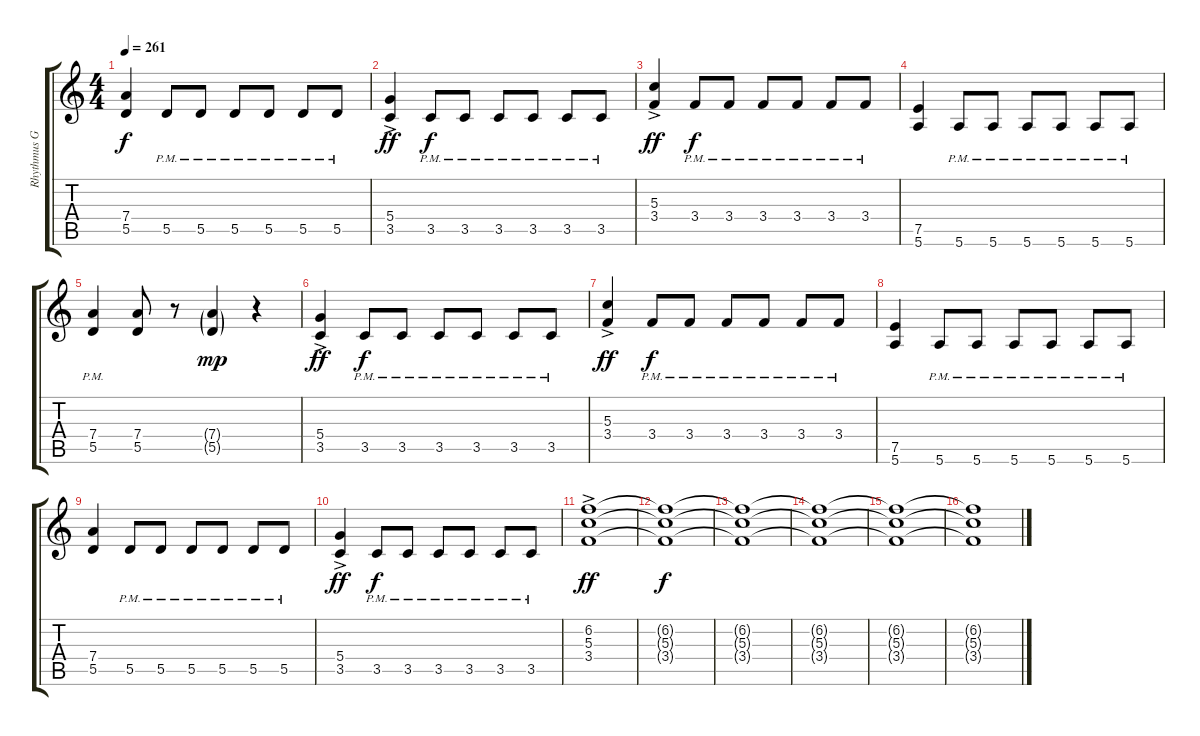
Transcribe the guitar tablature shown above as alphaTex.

\track ("Rhythmus Gitarre" "Rhythmus G") {instrument distortionguitar}
\staff {score tabs}
\tuning (E4 B3 G3 D3 A2 E2) {hide}
\ts (4 4)
\tempo 261
\clef g2
\ks c
(7.4 5.5).4{dy f} 5.5{pm}.8 5.5{pm}.8 5.5{pm}.8 5.5{pm}.8 5.5{pm}.8 5.5{pm}.8 |
(5.4{ac} 3.5{ac}).4{dy ff} 3.5{pm}.8{dy f} 3.5{pm}.8 3.5{pm}.8 3.5{pm}.8 3.5{pm}.8 3.5{pm}.8 |
(5.3{ac} 3.4{ac}).4{dy ff} 3.4{pm}.8{dy f} 3.4{pm}.8 3.4{pm}.8 3.4{pm}.8 3.4{pm}.8 3.4{pm}.8 |
(7.5 5.6).4 5.6{pm}.8 5.6{pm}.8 5.6{pm}.8 5.6{pm}.8 5.6{pm}.8 5.6{pm}.8 |
(7.4{pm} 5.5{pm}).4 (7.4 5.5).8 r.8 (7.4{g} 5.5{g}).4{dy mp} r.4 |
(5.4{ac} 3.5{ac}).4{dy ff} 3.5{pm}.8{dy f} 3.5{pm}.8 3.5{pm}.8 3.5{pm}.8 3.5{pm}.8 3.5{pm}.8 |
(5.3{ac} 3.4{ac}).4{dy ff} 3.4{pm}.8{dy f} 3.4{pm}.8 3.4{pm}.8 3.4{pm}.8 3.4{pm}.8 3.4{pm}.8 |
(7.5 5.6).4 5.6{pm}.8 5.6{pm}.8 5.6{pm}.8 5.6{pm}.8 5.6{pm}.8 5.6{pm}.8 |
(7.4 5.5).4 5.5{pm}.8 5.5{pm}.8 5.5{pm}.8 5.5{pm}.8 5.5{pm}.8 5.5{pm}.8 |
(5.4{ac} 3.5{ac}).4{dy ff} 3.5{pm}.8{dy f} 3.5{pm}.8 3.5{pm}.8 3.5{pm}.8 3.5{pm}.8 3.5{pm}.8 |
(6.2{ac} 5.3 3.4).1{dy ff} |
(6.2{t} 5.3{t} 3.4{t}).1{dy f} |
(6.2{t} 5.3{t} 3.4{t}).1 |
(6.2{t} 5.3{t} 3.4{t}).1 |
(6.2{t} 5.3{t} 3.4{t}).1 |
(6.2{t} 5.3{t} 3.4{t}).1
